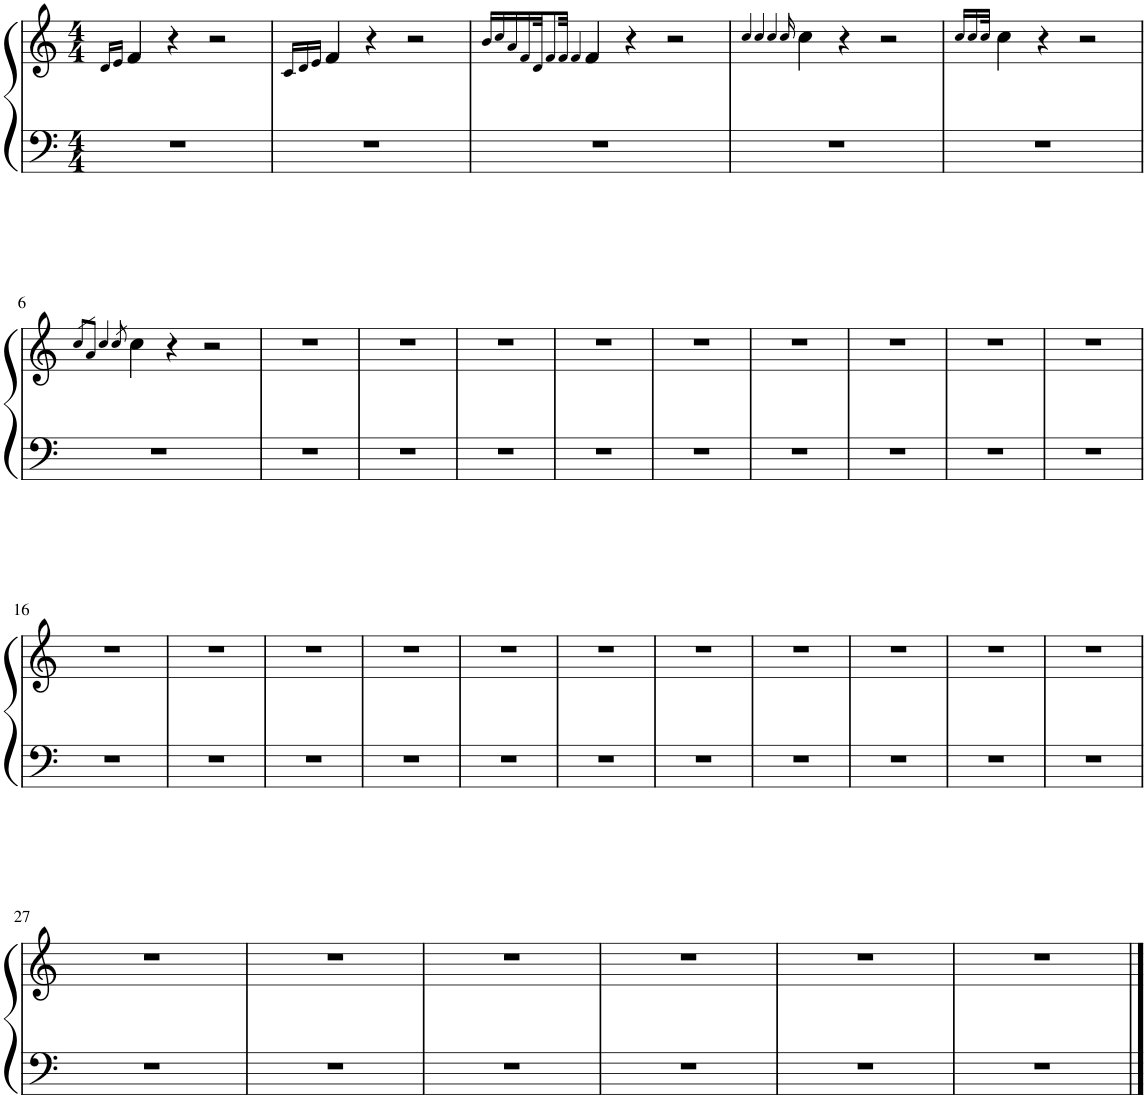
**kern	**kern
*part1	*part1
*staff2	*staff1
*I"Piano	*
*I'Pno.	*
*clefF4	*clefG2
*k[]	*k[]
*M4/4	*M4/4
=1	=1
.	16qd/LL
.	16qe/JJ
1r	4f/
.	4r
.	2r
=2	=2
.	16qc/LL
.	16qd/
.	16qe/JJ
1r	4f/
.	4r
.	2r
=3	=3
.	16qb/LL
.	16qcc/
.	16qa/
.	16qf/
.	32qd/JK
.	8qf/
.	32qf/Jkk
.	4qf/
1r	4f/
.	4r
.	2r
=4	=4
.	4qcc/
.	4qcc/
.	4qcc/
.	16qcc/
1r	4cc\
.	4r
.	2r
=5	=5
.	16qcc/LL
.	16qcc/
.	32qcc/JJk
1r	4cc\
.	4r
.	2r
!!LO:LB:g=z
=6	=6
.	8qcc/L
.	8qa/J
.	4qcc/
.	8qcc/
1r	4cc\
.	4r
.	2r
=7	=7
1r	1r
=8	=8
1r	1r
=9	=9
1r	1r
=10	=10
1r	1r
=11	=11
1r	1r
=12	=12
1r	1r
=13	=13
1r	1r
=14	=14
1r	1r
=15	=15
1r	1r
!!LO:LB:g=z
=16	=16
1r	1r
=17	=17
1r	1r
=18	=18
1r	1r
=19	=19
1r	1r
=20	=20
1r	1r
=21	=21
1r	1r
=22	=22
1r	1r
=23	=23
1r	1r
=24	=24
1r	1r
=25	=25
1r	1r
=26	=26
1r	1r
!!LO:LB:g=z
=27	=27
1r	1r
=28	=28
1r	1r
=29	=29
1r	1r
=30	=30
1r	1r
=31	=31
1r	1r
=32	=32
1r	1r
==	==
*-	*-
